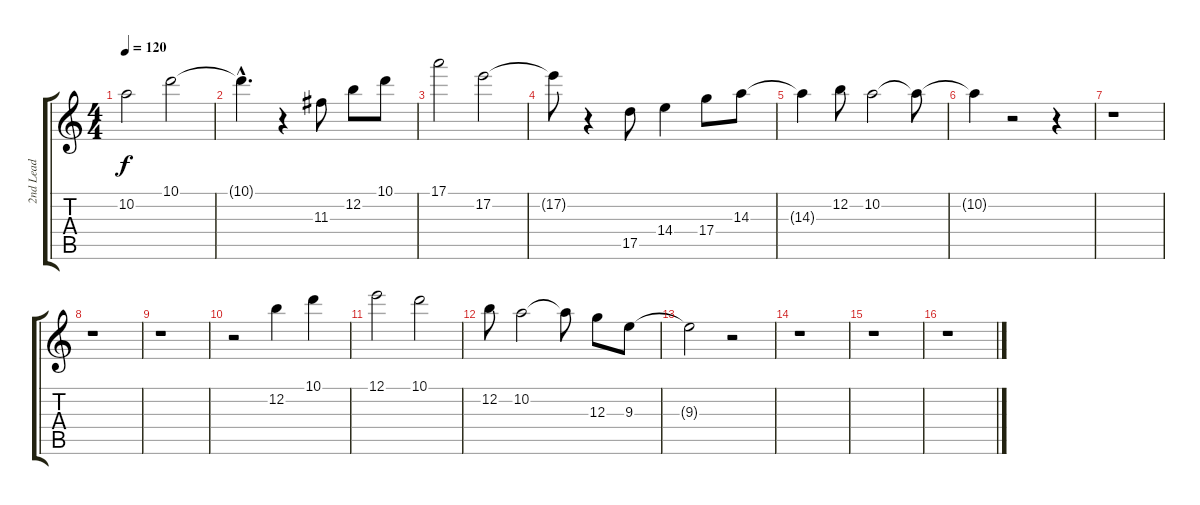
\track ("2nd Lead" "2nd Lead") {instrument distortionguitar}
\staff {score tabs}
\tuning (E4 B3 G3 D3 A2 E2) {hide}
\ts (4 4)
\tempo 120
\clef g2
\ks c
10.2.2{dy f} 10.1.2 |
10.1{hac t}.4{d} r.4 11.3.8 12.2.8 10.1.8 |
17.1.2 17.2.2 |
17.2{t}.8 r.4 17.5.8 14.4.4 17.4.8 14.3.8 |
14.3{t}.4 12.2.8 10.2.2 10.2{t}.8 |
10.2{t}.4 r.2 r.4 |
r.1 |
r.1 |
r.1 |
r.2 12.2.4 10.1.4 |
12.1.2 10.1.2 |
12.2.8 10.2.2 10.2{t}.8 12.3.8 9.3.8 |
9.3{t}.2 r.2 |
r.1 |
r.1 |
r.1
